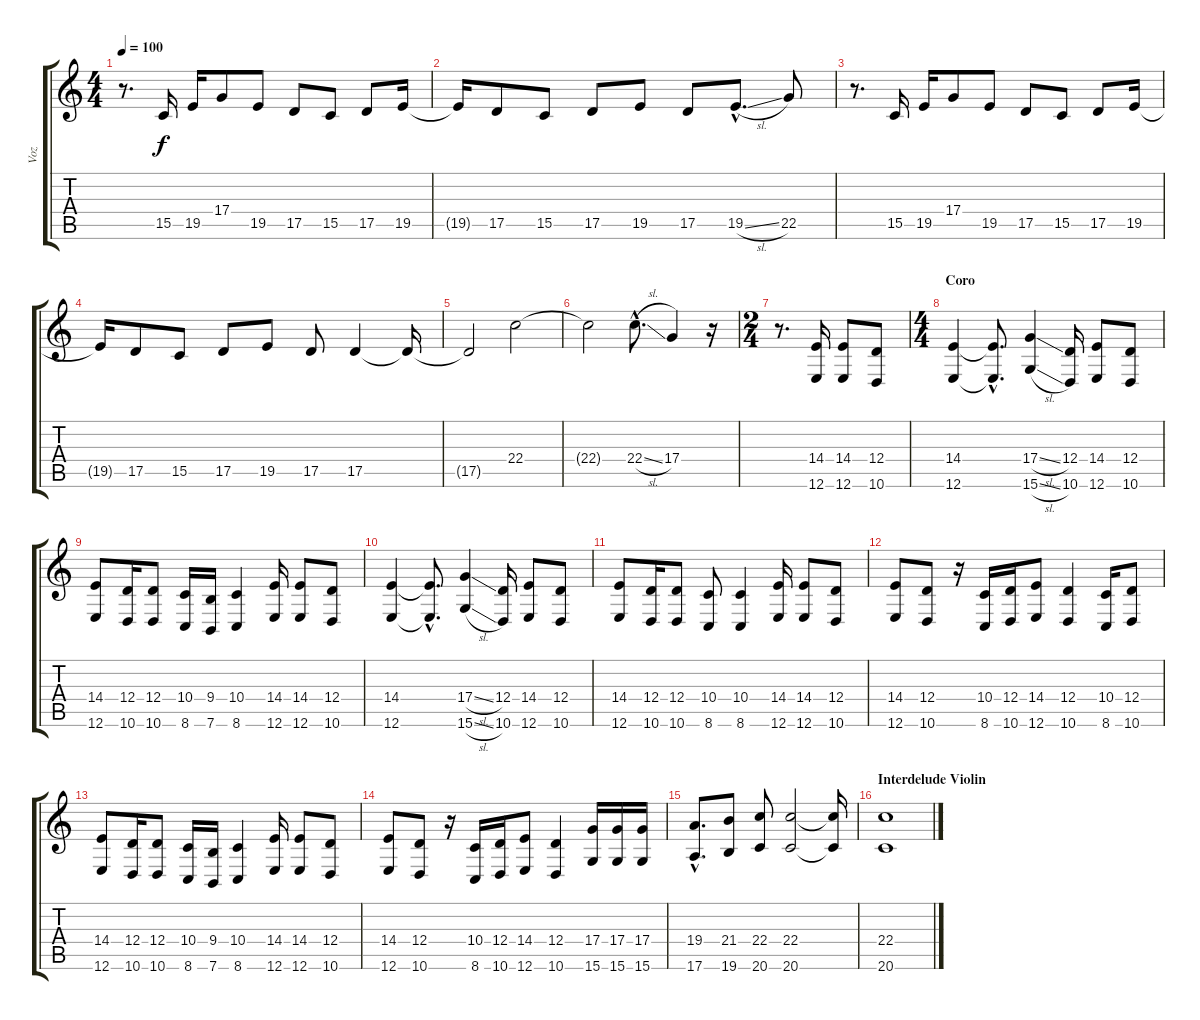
\track ("Voz" "Voz") {instrument pad7halo}
\staff {score tabs}
\tuning (E4 B3 G3 D3 A2 E2) {hide}
\ts (4 4)
\tempo 100
\clef g2
\ks c
r.8{d dy f} 15.5.16 19.5.16 17.4.8 19.5.8 17.5.8 15.5.8 17.5.8 19.5.16 |
19.5{t}.16 17.5.8 15.5.8 17.5.8 19.5.8 17.5.8 19.5{sl hac}.8{d} 22.5.8 |
r.8{d} 15.5.16 19.5.16 17.4.8 19.5.8 17.5.8 15.5.8 17.5.8 19.5.16 |
19.5{t}.16 17.5.8 15.5.8 17.5.8 19.5.8 17.5.8 17.5.4 17.5{t}.16 |
17.5{t}.2 22.4.2 |
22.4{t}.2 22.4{sl hac}.8{d} 17.4.4 r.16 |
\ts (2 4)
r.8{d} (14.4 12.6).16 (14.4 12.6).8 (12.4 10.6).8 |
\ts (4 4)
\section ("" "Coro")
(14.4 12.6).4 (14.4{hac t} 12.6{hac t}).8{d} (17.4{sl} 15.6{sl}).4 (12.4 10.6).16 (14.4 12.6).8 (12.4 10.6).8 |
(14.4 12.6).8 (12.4 10.6).16 (12.4 10.6).8 (10.4 8.6).16 (9.4 7.6).16 (10.4 8.6).4 (14.4 12.6).16 (14.4 12.6).8 (12.4 10.6).8 |
(14.4 12.6).4 (14.4{hac t} 12.6{hac t}).8{d} (17.4{sl} 15.6{sl}).4 (12.4 10.6).16 (14.4 12.6).8 (12.4 10.6).8 |
(14.4 12.6).8 (12.4 10.6).16 (12.4 10.6).8 (10.4 8.6).8 (10.4 8.6).4 (14.4 12.6).16 (14.4 12.6).8 (12.4 10.6).8 |
(14.4 12.6).8 (12.4 10.6).8 r.16 (10.4 8.6).16 (12.4 10.6).16 (14.4 12.6).8 (12.4 10.6).4 (10.4 8.6).16 (12.4 10.6).8 |
(14.4 12.6).8 (12.4 10.6).16 (12.4 10.6).8 (10.4 8.6).16 (9.4 7.6).16 (10.4 8.6).4 (14.4 12.6).16 (14.4 12.6).8 (12.4 10.6).8 |
(14.4 12.6).8 (12.4 10.6).8 r.16 (10.4 8.6).16 (12.4 10.6).16 (14.4 12.6).8 (12.4 10.6).4 (17.4 15.6).16 (17.4 15.6).16 (17.4 15.6).16 |
(19.4{hac} 17.6{hac}).8{d} (21.4 19.6).8 (22.4 20.6).8 (22.4 20.6).2 (22.4{t} 20.6{t}).16 |
\section ("" "Interdelude Violin")
(22.4 20.6).1
